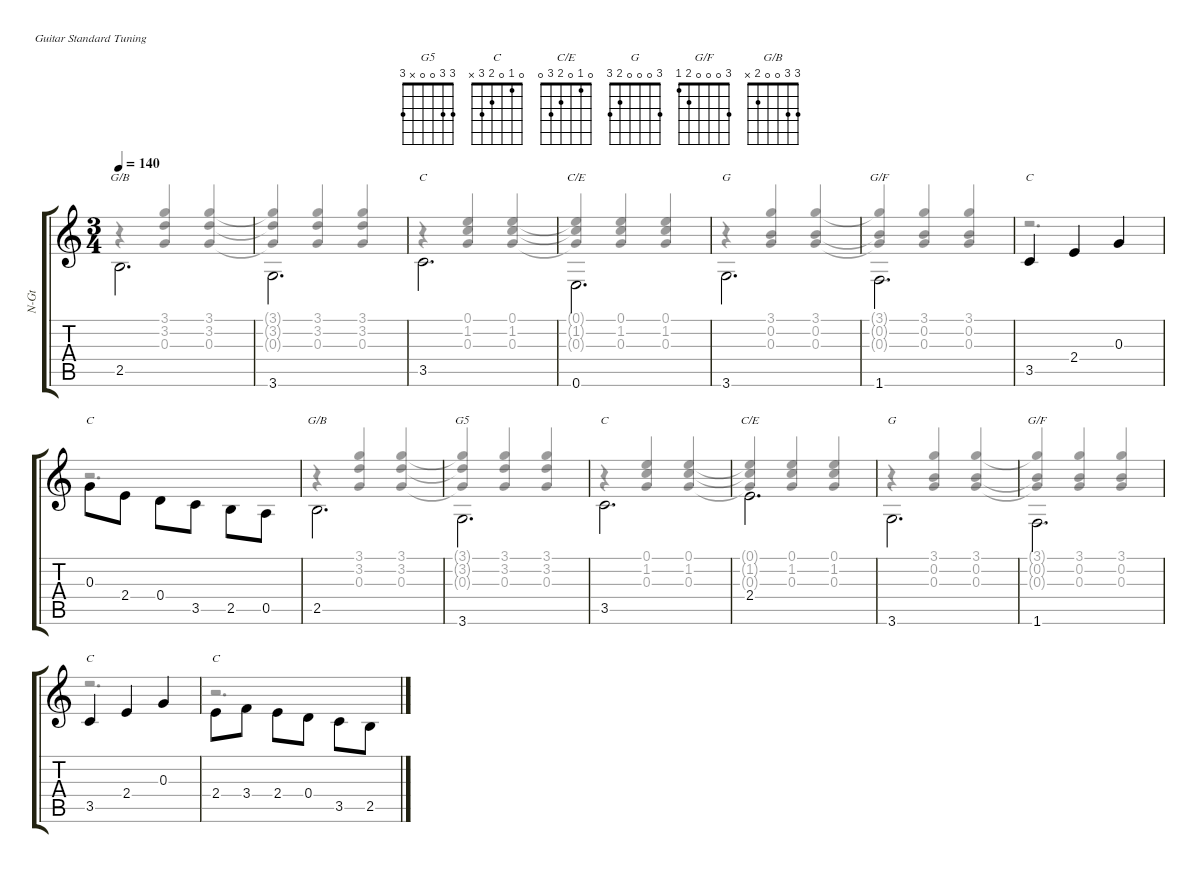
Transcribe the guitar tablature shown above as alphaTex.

\defaultSystemsLayout 4
\hideDynamics
\bracketExtendMode groupsimilarinstruments
\otherSystemsTrackNameOrientation horizontal
\defaultBarNumberDisplay Hide
\track ("Nylon Guitar" "N-Gt") {instrument acousticguitarnylon}
\staff {score tabs}
\tuning (E4 B3 G3 D3 A2 E2)
\chord ("G5" 3 3 0 0 x 3)
\chord ("C" 0 1 0 2 3 x)
\chord ("C/E" 0 1 0 2 3 0)
\chord ("G" 3 0 0 0 2 3)
\chord ("G/F" 3 0 0 0 2 1)
\chord ("G/B" 3 3 0 0 2 x)
\voice
\ts (3 4)
\tempo 140
\clef g2
\ks aminor
2.5.2{d ch "G/B" dy mf beam Down} |
3.6.2{d beam Down} |
3.5.2{d ch "C" beam Down} |
0.6.2{d ch "C/E" beam Down} |
3.6.2{d ch "G" beam Down} |
1.6.2{d ch "G/F" beam Down} |
3.5.4{ch "C" beam Up} 2.4.4{beam Up} 0.3.4{beam Up} |
0.3.8{ch "C" beam Down} 2.4.8{beam Down} 0.4.8{beam Down} 3.5.8{beam Down} 2.5.8{beam Down} 0.5.8{beam Down} |
2.5.2{d ch "G/B" beam Down} |
3.6.2{d ch "G5" beam Down} |
3.5.2{d ch "C" beam Down} |
2.4.2{d ch "C/E" beam Down} |
3.6.2{d ch "G" beam Down} |
1.6.2{d ch "G/F" beam Down} |
3.5.4{ch "C" beam Up} 2.4.4{beam Up} 0.3.4{beam Up} |
2.4.8{ch "C" beam Down} 3.4.8{beam Down} 2.4.8{beam Down} 0.4.8{beam Down} 3.5.8{beam Down} 2.5.8{beam Down}
\voice
\clef g2
\ottava regular
\simile none
\ks aminor
r.4{dy mf beam Up} (3.2 0.3 3.1).4{beam Up} (3.2 0.3 3.1).4{beam Up} |
(3.2{t} 0.3{t} 3.1{t}).4{beam Up} (0.3 3.2 3.1).4{beam Up} (3.2 0.3 3.1).4{beam Up} |
r.4{beam Up} (0.3 1.2 0.1).4{beam Up} (1.2 0.3 0.1).4{beam Up} |
(1.2{t} 0.3{t} 0.1{t}).4{beam Up} (0.3 1.2 0.1).4{beam Up} (1.2 0.3 0.1).4{beam Up} |
r.4{beam Up} (0.3 0.2 3.1).4{beam Up} (0.2 0.3 3.1).4{beam Up} |
(0.2{t} 0.3{t} 3.1{t}).4{beam Up} (0.3 0.2 3.1).4{beam Up} (0.2 0.3 3.1).4{beam Up} |
r.2{d beam Down} |
r.2{d beam Down} |
r.4{beam Up} (0.3 3.2 3.1).4{beam Up} (3.2 0.3 3.1).4{beam Up} |
(3.2{t} 0.3{t} 3.1{t}).4{beam Up} (0.3 3.2 3.1).4{beam Up} (3.2 0.3 3.1).4{beam Up} |
r.4{beam Up} (0.3 1.2 0.1).4{beam Up} (1.2 0.3 0.1).4{beam Up} |
(1.2{t} 0.3{t} 0.1{t}).4{beam Up} (0.3 1.2 0.1).4{beam Up} (1.2 0.3 0.1).4{beam Up} |
r.4{beam Up} (0.3 0.2 3.1).4{beam Up} (0.3 0.2 3.1).4{beam Up} |
(0.3{t} 0.2{t} 3.1{t}).4{beam Up} (0.2 0.3 3.1).4{beam Up} (0.3 0.2 3.1).4{beam Up} |
r.2{d beam Down} |
r.2{d beam Down}
